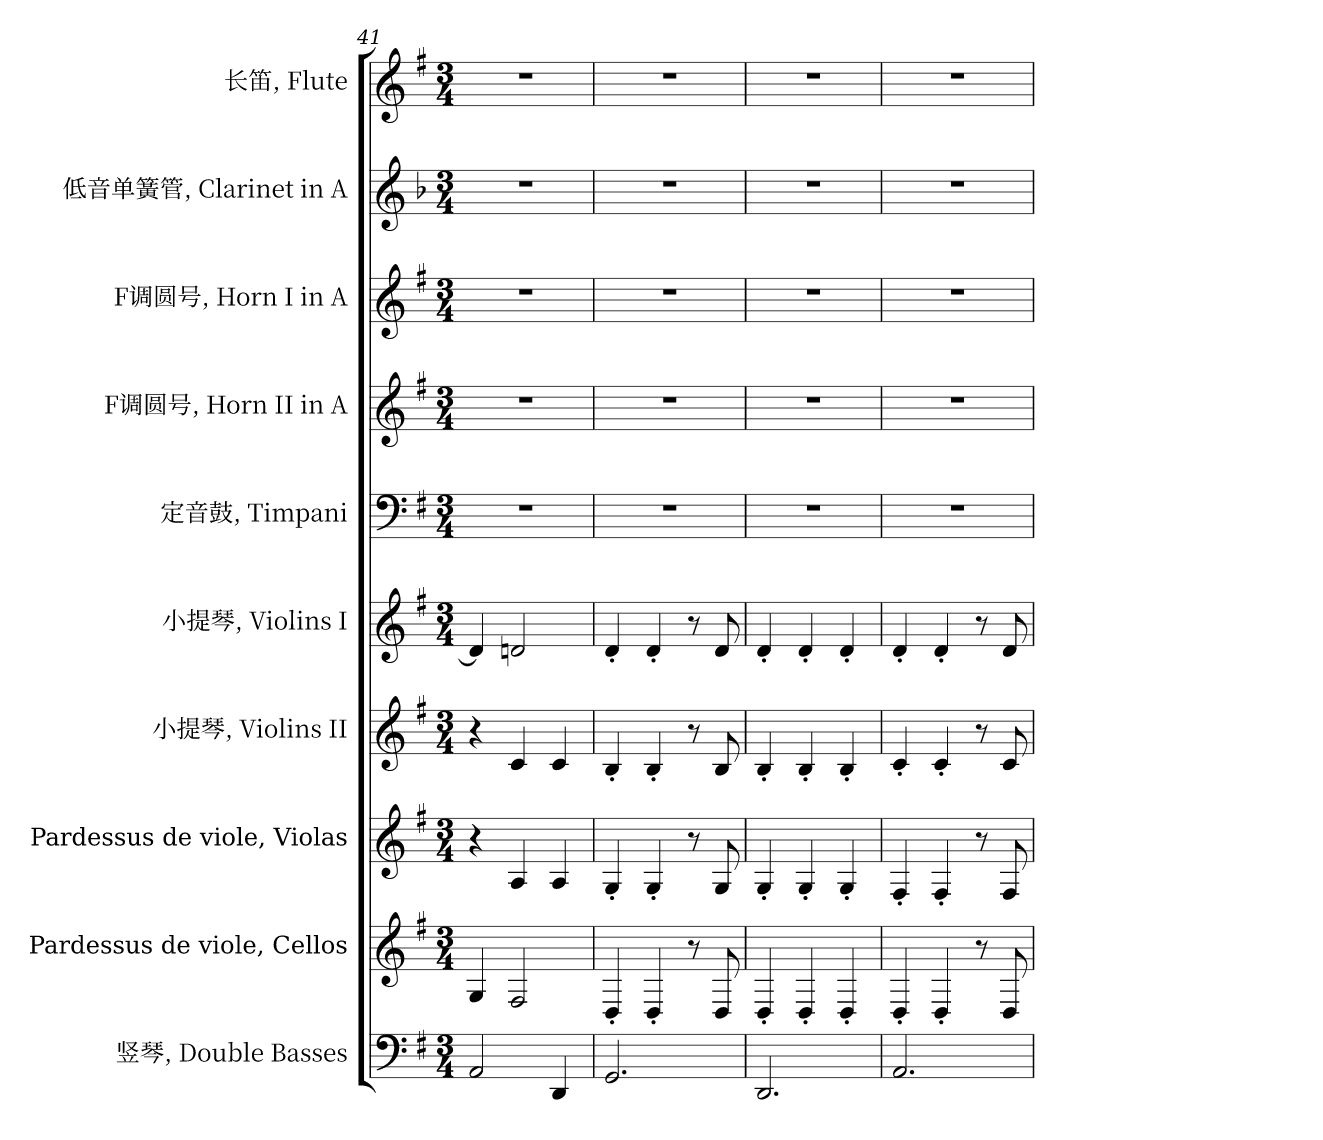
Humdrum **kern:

**kern	**kern	**kern	**kern	**kern	**kern	**kern	**kern	**kern	**kern
*part10	*part9	*part8	*part7	*part6	*part5	*part4	*part3	*part2	*part1
*staff10	*staff9	*staff8	*staff7	*staff6	*staff5	*staff4	*staff3	*staff2	*staff1
*I"竖琴, Double Basses	*I"Pardessus de viole, Cellos	*I"Pardessus de viole, Violas	*I"小提琴, Violins II	*I"小提琴, Violins I	*I"定音鼓, Timpani	*I"F调圆号, Horn II in A	*I"F调圆号, Horn I in A	*I"低音单簧管, Clarinet in A	*I"长笛, Flute
*	*I'Pds. v.	*I'Pds. v.	*I'Vln.	*I'Vln.	*I'Timp.	*I'F Hn.	*I'F Hn.	*	*I'Fl.
*clefF4	*clefG2	*clefG2	*clefG2	*clefG2	*clefF4	*clefG2	*clefG2	*clefG2	*clefG2
*	*	*	*	*	*	*ITrd4c7	*ITrd4c7	*ITrd8c14	*
*k[f#]	*k[f#]	*k[f#]	*k[f#]	*k[f#]	*k[f#]	*k[]	*k[]	*k[b-]	*k[f#]
*M3/4	*M3/4	*M3/4	*M3/4	*M3/4	*M3/4	*M3/4	*M3/4	*M3/4	*M3/4
=41	=41	=41	=41	=41	=41	=41	=41	=41	=41
2AA/	4G/	4r	4r	4d#/]	2.r	2.r	2.r	2.r	2.r
.	2F#/	4A/	4c/	2dn/	.	.	.	.	.
4DD/	.	4A/	4c/	.	.	.	.	.	.
!!LO:PB:g=z
=42	=42	=42	=42	=42	=42	=42	=42	=42	=42
*	*	*	*	*	*	*	*	*	*MM100
2.GG/	4D'/	4G'/	4B'/	4d'/	2.r	2.r	2.r	2.r	2.r
.	4D'/	4G'/	4B'/	4d'/	.	.	.	.	.
.	8r	8r	8r	8r	.	.	.	.	.
.	8D/	8G/	8B/	8d/	.	.	.	.	.
=43	=43	=43	=43	=43	=43	=43	=43	=43	=43
*	*	*	*	*	*	*	*	*	*MM105
2.DD/	4D'/	4G'/	4B'/	4d'/	2.r	2.r	2.r	2.r	2.r
.	4D'/	4G'/	4B'/	4d'/	.	.	.	.	.
.	4D'/	4G'/	4B'/	4d'/	.	.	.	.	.
=44	=44	=44	=44	=44	=44	=44	=44	=44	=44
*	*	*	*	*	*	*	*	*	*MM105
2.AA/	4D'/	4F#'/	4c'/	4d'/	2.r	2.r	2.r	2.r	2.r
.	4D'/	4F#'/	4c'/	4d'/	.	.	.	.	.
.	8r	8r	8r	8r	.	.	.	.	.
.	8D/	8F#/	8c/	8d/	.	.	.	.	.
=	=	=	=	=	=	=	=	=	=
*-	*-	*-	*-	*-	*-	*-	*-	*-	*-
